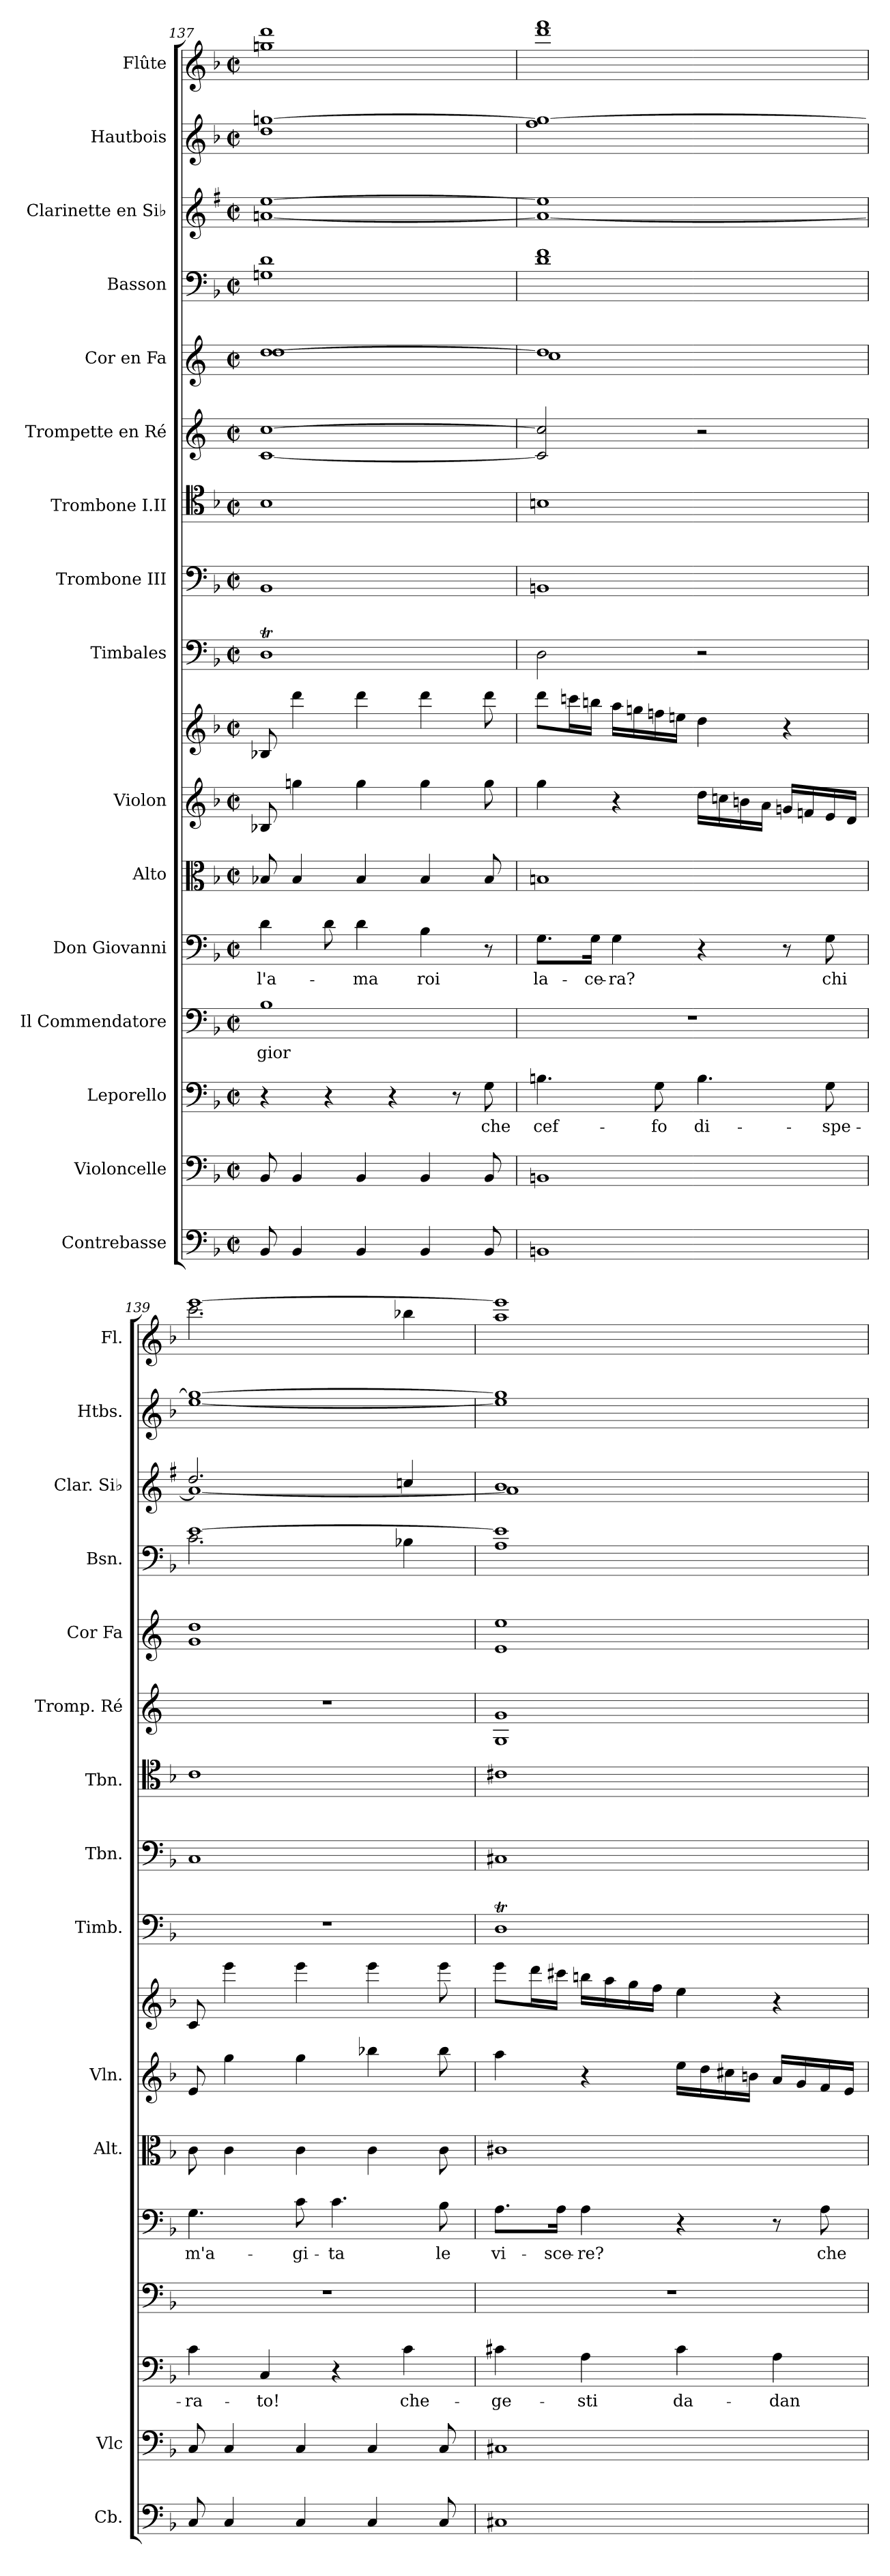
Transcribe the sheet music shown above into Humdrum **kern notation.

**kern	**kern	**kern	**text	**kern	**text	**kern	**text	**kern	**kern	**kern	**kern	**kern	**kern	**kern	**kern	**kern	**kern	**kern	**kern
*part16	*part15	*part14	*part14	*part13	*part13	*part12	*part12	*part11	*part10	*part10	*part9	*part8	*part7	*part6	*part5	*part4	*part3	*part2	*part1
*staff17	*staff16	*staff15	*staff15	*staff14	*staff14	*staff13	*staff13	*staff12	*staff11	*staff10	*staff9	*staff8	*staff7	*staff6	*staff5	*staff4	*staff3	*staff2	*staff1
*I"Contrebasse	*I"Violoncelle	*I"Leporello	*	*I"Il Commendatore	*	*I"Don Giovanni	*	*I"Alto	*I"Violon	*	*I"Timbales	*I"Trombone III	*I"Trombone I.II	*I"Trompette en Ré	*I"Cor en Fa	*I"Basson	*I"Clarinette en Si♭	*I"Hautbois	*I"Flûte
*I'Cb.	*I'Vlc	*	*	*	*	*	*	*I'Alt.	*I'Vln.	*	*I'Timb.	*I'Tbn.	*I'Tbn.	*I'Tromp. Ré	*I'Cor Fa	*I'Bsn.	*I'Clar. Si♭	*I'Htbs.	*I'Fl.
!!LO:PB:g=z
*clefF4	*clefF4	*clefF4	*	*clefF4	*	*clefF4	*	*clefC3	*clefG2	*clefG2	*clefF4	*clefF4	*clefC4	*clefG2	*clefG2	*clefF4	*clefG2	*clefG2	*clefG2
*ITrd7c12	*	*	*	*	*	*	*	*	*	*	*	*	*	*ITrd-1c-2	*ITrd4c7	*	*ITrd1c2	*	*
*k[b-]	*k[b-]	*k[b-]	*	*k[b-]	*	*k[b-]	*	*k[b-]	*k[b-]	*k[b-]	*k[b-]	*k[b-]	*k[b-]	*k[f#c#]	*k[b-]	*k[b-]	*k[b-]	*k[b-]	*k[b-]
*M2/2	*M2/2	*M2/2	*	*M2/2	*	*M2/2	*	*M2/2	*M2/2	*M2/2	*M2/2	*M2/2	*M2/2	*M2/2	*M2/2	*M2/2	*M2/2	*M2/2	*M2/2
*met(c|)	*met(c|)	*met(c|)	*	*met(c|)	*	*met(c|)	*	*met(c|)	*met(c|)	*met(c|)	*met(c|)	*met(c|)	*met(c|)	*met(c|)	*met(c|)	*met(c|)	*met(c|)	*met(c|)	*met(c|)
=137	=137	=137	=137	=137	=137	=137	=137	=137	=137	=137	=137	=137	=137	=137	=137	=137	=137	=137	=137
!	!	!	!	!	!LO:LY:b	!	!LO:LY:b	!	!	!	!	!	!	!	!	!	!	!	!
*	*	*	*	*	*	*	*	*	*	*	*	*	*	*	*^	*	*^	*^	*
8BBB-/	8BB-/	4r	.	1B-	-gior	4d\	l'a-	8B-X/	8B-X/	8B-X/	1DT	1BB-	1B-	[1d [1dd	[1g	1g	1Gn 1d	[1dd	[1gn	[1ggn	1dd	1ggn 1ddd
4BBB-/	4BB-/	.	.	.	.	.	.	4B-/	4ggn\	4ddd\	.	.	.	.	.	.	.	.	.	.	.	.
.	.	4r	.	.	.	8d\	.	.	.	.	.	.	.	.	.	.	.	.	.	.	.	.
!	!	!	!	!	!	!	!LO:LY:b	!	!	!	!	!	!	!	!	!	!	!	!	!	!	!
4BBB-/	4BB-/	.	.	.	.	4d\	-ma	4B-/	4gg\	4ddd\	.	.	.	.	.	.	.	.	.	.	.	.
.	.	4r	.	.	.	.	.	.	.	.	.	.	.	.	.	.	.	.	.	.	.	.
!	!	!	!	!	!	!	!LO:LY:b	!	!	!	!	!	!	!	!	!	!	!	!	!	!	!
4BBB-/	4BB-/	.	.	.	.	4B-\	roi	4B-/	4gg\	4ddd\	.	.	.	.	.	.	.	.	.	.	.	.
.	.	8r	.	.	.	.	.	.	.	.	.	.	.	.	.	.	.	.	.	.	.	.
!	!	!	!LO:LY:b	!	!	!	!	!	!	!	!	!	!	!	!	!	!	!	!	!	!	!
8BBB-/	8BB-/	8G\	che	.	.	8r	.	8B-/	8gg\	8ddd\	.	.	.	.	.	.	.	.	.	.	.	.
*	*	*	*	*	*	*	*	*	*	*	*	*	*	*	*	*	*	*	*	*v	*v	*
=138	=138	=138	=138	=138	=138	=138	=138	=138	=138	=138	=138	=138	=138	=138	=138	=138	=138	=138	=138	=138	=138
!	!	!	!LO:LY:b	!	!	!	!LO:LY:b	!	!	!	!	!	!	!	!	!	!	!	!	!	!
1BBBn	1BBn	4.Bn\	cef-	1r	.	8.G\L	la-	1Bn	4gg\	8ddd\L	2D\	1BBn	1Bn	2d/] 2dd/]	1g]	1f	1d 1f	1dd]	1g_	1ff 1gg_	1ddd 1fff
.	.	.	.	.	.	.	.	.	.	16cccn\L	.	.	.	.	.	.	.	.	.	.	.
!	!	!	!	!	!	!	!LO:LY:b	!	!	!	!	!	!	!	!	!	!	!	!	!	!
.	.	.	.	.	.	16G\Jk	-ce-	.	.	16bbn\JJ	.	.	.	.	.	.	.	.	.	.	.
!	!	!	!	!	!	!	!LO:LY:b	!	!	!	!	!	!	!	!	!	!	!	!	!	!
.	.	.	.	.	.	4G\	-ra?	.	4r	16aa\LL	.	.	.	.	.	.	.	.	.	.	.
.	.	.	.	.	.	.	.	.	.	16ggn\	.	.	.	.	.	.	.	.	.	.	.
!	!	!	!LO:LY:b	!	!	!	!	!	!	!	!	!	!	!	!	!	!	!	!	!	!
.	.	8G\	-fo	.	.	.	.	.	.	16ffn\	.	.	.	.	.	.	.	.	.	.	.
.	.	.	.	.	.	.	.	.	.	16een\JJ	.	.	.	.	.	.	.	.	.	.	.
!	!	!	!LO:LY:b	!	!	!	!	!	!	!	!	!	!	!	!	!	!	!	!	!	!
.	.	4.B\	di-	.	.	4r	.	.	16dd\LL	4dd\	2r	.	.	2r	.	.	.	.	.	.	.
.	.	.	.	.	.	.	.	.	16ccn\	.	.	.	.	.	.	.	.	.	.	.	.
.	.	.	.	.	.	.	.	.	16bn\	.	.	.	.	.	.	.	.	.	.	.	.
.	.	.	.	.	.	.	.	.	16a\JJ	.	.	.	.	.	.	.	.	.	.	.	.
.	.	.	.	.	.	8r	.	.	16gn/LL	4r	.	.	.	.	.	.	.	.	.	.	.
.	.	.	.	.	.	.	.	.	16fn/	.	.	.	.	.	.	.	.	.	.	.	.
!	!	!	!LO:LY:b	!	!	!	!LO:LY:b	!	!	!	!	!	!	!	!	!	!	!	!	!	!
.	.	8G\	-spe-	.	.	8G\	chi	.	16e/	.	.	.	.	.	.	.	.	.	.	.	.
.	.	.	.	.	.	.	.	.	16d/JJ	.	.	.	.	.	.	.	.	.	.	.	.
*	*	*	*	*	*	*	*	*	*	*	*	*	*	*	*v	*v	*	*	*	*	*
=139	=139	=139	=139	=139	=139	=139	=139	=139	=139	=139	=139	=139	=139	=139	=139	=139	=139	=139	=139	=139
!	!	!	!LO:LY:b	!	!	!	!LO:LY:b	!	!	!	!	!	!	!	!	!	!	!	!	!
*	*	*	*	*	*	*	*	*	*	*	*	*	*	*	*	*^	*	*	*	*^
8CC/	8C/	4c\	-ra-	1r	.	4.G\	m'a-	8c\	8e/	8c/	1r	1C	1c	1r	1c 1g	[1e	2.c\	2.cc/	1g_	[1ee 1gg_	[1eee	2.ccc\
4CC/	4C/	.	.	.	.	.	.	4c\	4gg\	4eee\	.	.	.	.	.	.	.	.	.	.	.	.
!	!	!	!LO:LY:b	!	!	!	!	!	!	!	!	!	!	!	!	!	!	!	!	!	!	!
.	.	4C/	-to!	.	.	.	.	.	.	.	.	.	.	.	.	.	.	.	.	.	.	.
!	!	!	!	!	!	!	!LO:LY:b	!	!	!	!	!	!	!	!	!	!	!	!	!	!	!
4CC/	4C/	.	.	.	.	8c\	-gi-	4c\	4gg\	4eee\	.	.	.	.	.	.	.	.	.	.	.	.
!	!	!	!	!	!	!	!LO:LY:b	!	!	!	!	!	!	!	!	!	!	!	!	!	!	!
.	.	4r	.	.	.	4.c\	-ta	.	.	.	.	.	.	.	.	.	.	.	.	.	.	.
4CC/	4C/	.	.	.	.	.	.	4c\	4bb-X\	4eee\	.	.	.	.	.	.	.	.	.	.	.	.
!	!	!	!LO:LY:b	!	!	!	!	!	!	!	!	!	!	!	!	!	!	!	!	!	!	!
.	.	4c\	che-	.	.	.	.	.	.	.	.	.	.	.	.	.	4B-X\	4b-X/	.	.	.	4bb-X\
!	!	!	!	!	!	!	!LO:LY:b	!	!	!	!	!	!	!	!	!	!	!	!	!	!	!
8CC/	8C/	.	.	.	.	8B-\	le	8c\	8bb-\	8eee\	.	.	.	.	.	.	.	.	.	.	.	.
=140	=140	=140	=140	=140	=140	=140	=140	=140	=140	=140	=140	=140	=140	=140	=140	=140	=140	=140	=140	=140	=140	=140
!	!	!	!LO:LY:b	!	!	!	!LO:LY:b	!	!	!	!	!	!	!	!	!	!	!	!	!	!	!
1CC#X	1C#X	4c#X\	ge-	1r	.	8.A\L	vi-	1c#X	4aa\	8eee\L	1DT	1C#X	1c#X	1A 1a	1A 1a	1e]	1A	1a	1g]	1ee] 1gg]	1eee]	1aa
.	.	.	.	.	.	.	.	.	.	16ddd\L	.	.	.	.	.	.	.	.	.	.	.	.
!	!	!	!	!	!	!	!LO:LY:b	!	!	!	!	!	!	!	!	!	!	!	!	!	!	!
.	.	.	.	.	.	16A\Jk	-sce-	.	.	16ccc#X\JJ	.	.	.	.	.	.	.	.	.	.	.	.
!	!	!	!LO:LY:b	!	!	!	!LO:LY:b	!	!	!	!	!	!	!	!	!	!	!	!	!	!	!
.	.	4A\	-sti	.	.	4A\	-re?	.	4r	16bbn\LL	.	.	.	.	.	.	.	.	.	.	.	.
.	.	.	.	.	.	.	.	.	.	16aa\	.	.	.	.	.	.	.	.	.	.	.	.
.	.	.	.	.	.	.	.	.	.	16gg\	.	.	.	.	.	.	.	.	.	.	.	.
.	.	.	.	.	.	.	.	.	.	16ff\JJ	.	.	.	.	.	.	.	.	.	.	.	.
!	!	!	!LO:LY:b	!	!	!	!	!	!	!	!	!	!	!	!	!	!	!	!	!	!	!
.	.	4c#\	da-	.	.	4r	.	.	16ee\LL	4ee\	.	.	.	.	.	.	.	.	.	.	.	.
.	.	.	.	.	.	.	.	.	16dd\	.	.	.	.	.	.	.	.	.	.	.	.	.
.	.	.	.	.	.	.	.	.	16cc#X\	.	.	.	.	.	.	.	.	.	.	.	.	.
.	.	.	.	.	.	.	.	.	16bn\JJ	.	.	.	.	.	.	.	.	.	.	.	.	.
!	!	!	!LO:LY:b	!	!	!	!	!	!	!	!	!	!	!	!	!	!	!	!	!	!	!
.	.	4A\	dan-	.	.	8r	.	.	16a/LL	4r	.	.	.	.	.	.	.	.	.	.	.	.
.	.	.	.	.	.	.	.	.	16g/	.	.	.	.	.	.	.	.	.	.	.	.	.
!	!	!	!	!	!	!	!LO:LY:b	!	!	!	!	!	!	!	!	!	!	!	!	!	!	!
.	.	.	.	.	.	8A\	che	.	16f/	.	.	.	.	.	.	.	.	.	.	.	.	.
.	.	.	.	.	.	.	.	.	16e/JJ	.	.	.	.	.	.	.	.	.	.	.	.	.
*	*	*	*	*	*	*	*	*	*	*	*	*	*	*	*	*v	*v	*	*	*	*v	*v
*	*	*	*	*	*	*	*	*	*	*	*	*	*	*	*	*	*v	*v	*	*
=	=	=	=	=	=	=	=	=	=	=	=	=	=	=	=	=	=	=	=
*-	*-	*-	*-	*-	*-	*-	*-	*-	*-	*-	*-	*-	*-	*-	*-	*-	*-	*-	*-
